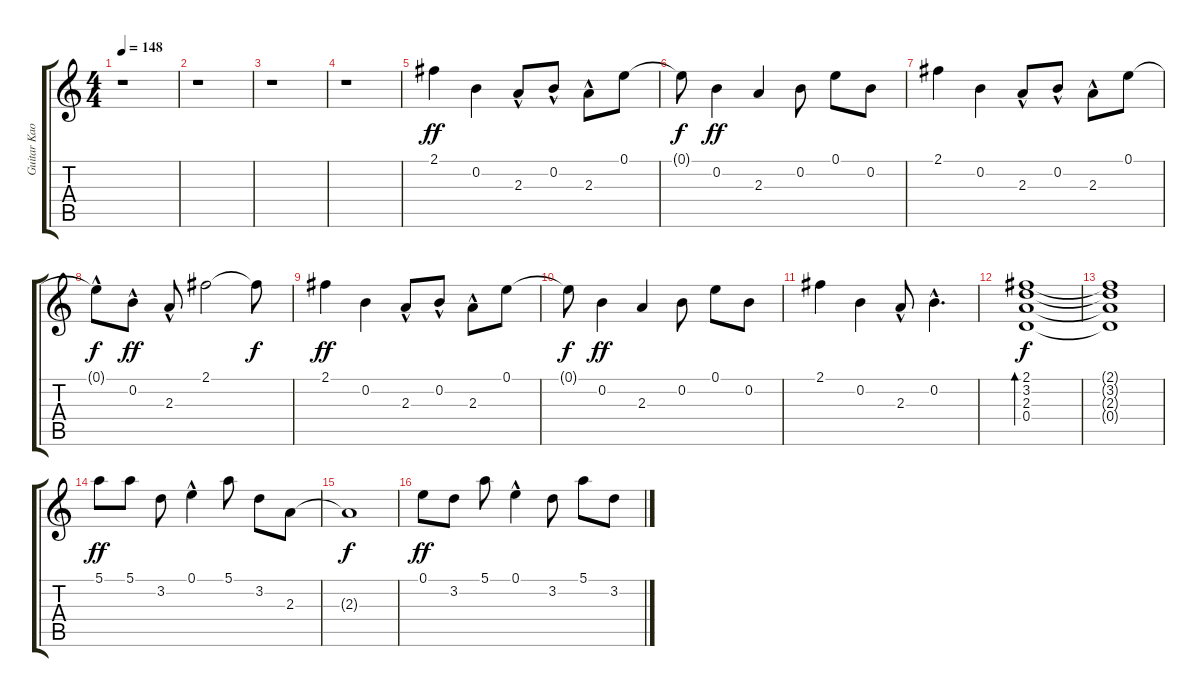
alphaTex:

\track ("Guitar Kaoru Intro/Fills" "Guitar Kao") {instrument acousticguitarsteel}
\staff {score tabs}
\tuning (E4 B3 G3 D3 A2 E2) {hide}
\ts (4 4)
\tempo 148
\clef g2
\ks c
r.1{dy ff} |
r.1 |
r.1 |
r.1 |
2.1.4 0.2.4 2.3{hac}.8 0.2{hac}.8 2.3{hac}.8 0.1.8 |
0.1{t}.8{dy f} 0.2.4{dy ff} 2.3.4 0.2.8 0.1.8 0.2.8 |
2.1.4 0.2.4 2.3{hac}.8 0.2{hac}.8 2.3{hac}.8 0.1.8 |
0.1{hac t}.8{dy f} 0.2{hac}.8{dy ff} 2.3{hac}.8 2.1.2 2.1{t}.8{dy f} |
2.1.4{dy ff} 0.2.4 2.3{hac}.8 0.2{hac}.8 2.3{hac}.8 0.1.8 |
0.1{t}.8{dy f} 0.2.4{dy ff} 2.3.4 0.2.8 0.1.8 0.2.8 |
2.1.4 0.2.4 2.3{hac}.8 0.2{hac}.4{d} |
(2.1 3.2 2.3 0.4).1{bd 480 dy f} |
(2.1{t} 3.2{t} 2.3{t} 0.4{t}).1 |
5.1.8{dy ff} 5.1.8 3.2.8 0.1{hac}.4 5.1.8 3.2.8 2.3.8 |
2.3{t}.1{dy f} |
0.1.8{dy ff} 3.2.8 5.1.8 0.1{hac}.4 3.2.8 5.1.8 3.2.8
